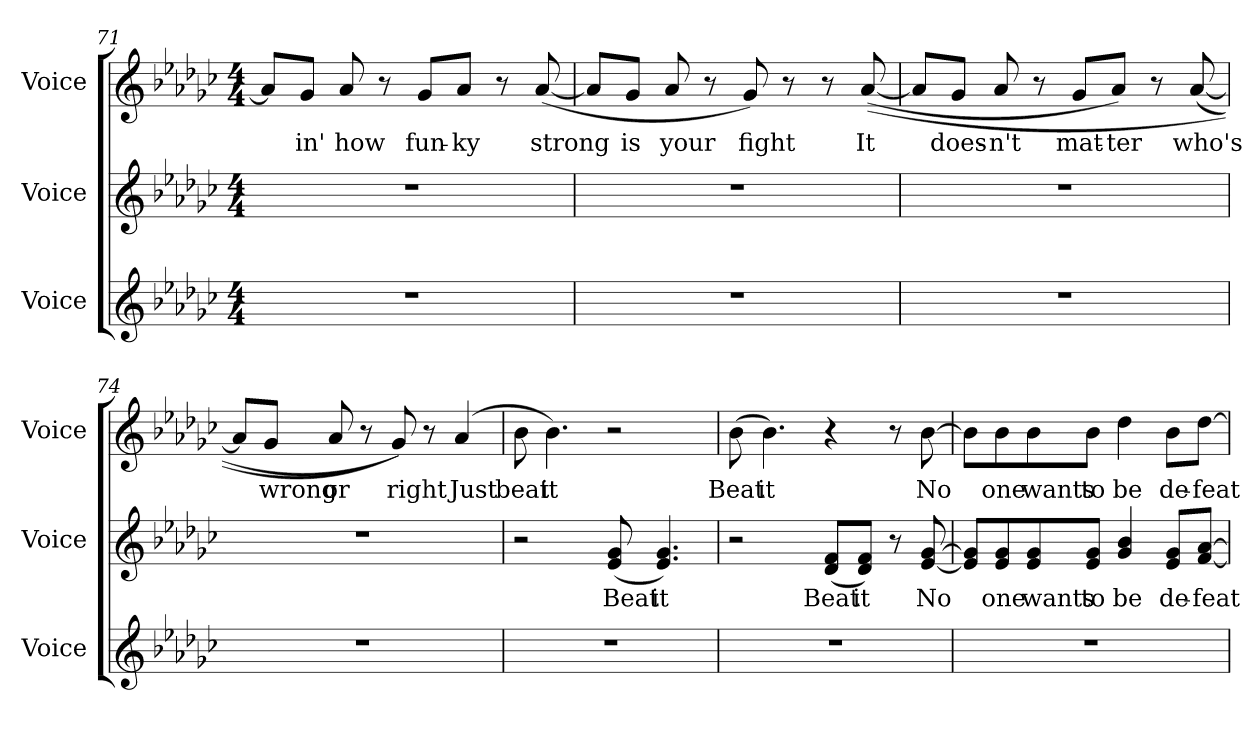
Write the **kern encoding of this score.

**kern	**kern	**text	**kern	**text
*part3	*part2	*part2	*part1	*part1
*staff3	*staff2	*staff2	*staff1	*staff1
*I"Voice	*I"Voice	*	*I"Voice	*
*I'Voice	*I'Voice	*	*I'Voice	*
*clefG2	*clefG2	*	*clefG2	*
*k[b-e-a-d-g-c-]	*k[b-e-a-d-g-c-]	*	*k[b-e-a-d-g-c-]	*
*e-:	*e-:	*	*e-:	*
*M4/4	*M4/4	*	*M4/4	*
=71	=71	=71	=71	=71
1r	1r	.	8a-i/L]	.
!	!	!	!	!LO:LY:b:color=#000000
.	.	.	8g-i/J	in'
!	!	!	!	!LO:LY:b:color=#000000
.	.	.	8a-i/	how
.	.	.	8r	.
!	!	!	!	!LO:LY:b:color=#000000
.	.	.	8g-i/L	fun-
!	!	!	!	!LO:LY:b:color=#000000
.	.	.	8a-i/J	-ky
.	.	.	8r	.
!	!	!	!	!LO:LY:b:color=#000000
.	.	.	([8a-i/	strong
=72	=72	=72	=72	=72
1r	1r	.	8a-i/L]	.
!	!	!	!	!LO:LY:b:color=#000000
.	.	.	8g-i/J	is
!	!	!	!	!LO:LY:b:color=#000000
.	.	.	8a-i/	your
.	.	.	8r	.
!	!	!	!	!LO:LY:b:color=#000000
.	.	.	8g-i/)	fight
.	.	.	8r	.
.	.	.	8r	.
!	!	!	!	!LO:LY:b:color=#000000
.	.	.	(([8a-i/	It
!!LO:LB:g=z
=73	=73	=73	=73	=73
1r	1r	.	8a-i/L]	.
!	!	!	!	!LO:LY:b:color=#000000
.	.	.	8g-i/J	does-
!	!	!	!	!LO:LY:b:color=#000000
.	.	.	8a-i/	-n't
.	.	.	8r	.
!	!	!	!	!LO:LY:b:color=#000000
.	.	.	8g-i/L	mat-
!	!	!	!	!LO:LY:b:color=#000000
.	.	.	8a-i/J)	-ter
.	.	.	8r	.
!	!	!	!	!LO:LY:b:color=#000000
.	.	.	([8a-i/	who's
=74	=74	=74	=74	=74
1r	1r	.	8a-i/L]	.
!	!	!	!	!LO:LY:b:color=#000000
.	.	.	8g-i/J	wrong
!	!	!	!	!LO:LY:b:color=#000000
.	.	.	8a-i/	or
.	.	.	8r	.
!	!	!	!	!LO:LY:b:color=#000000
.	.	.	8g-i/))	right
.	.	.	8r	.
!	!	!	!	!LO:LY:b:color=#000000
.	.	.	(4a-i/	Just
=75	=75	=75	=75	=75
!	!	!	!	!LO:LY:b:color=#000000
1r	2r	.	8b-i\	beat
!	!	!	!	!LO:LY:b:color=#000000
.	.	.	4.b-i\)	it
!	!	!LO:LY:b:color=#000000	!	!
.	(8e-i/ 8g-i	Beat	2r	.
!	!	!LO:LY:b:color=#000000	!	!
.	4.e-i/ 4.g-i)	it	.	.
=76	=76	=76	=76	=76
!	!	!	!	!LO:LY:b:color=#000000
1r	2r	.	(8b-i\	Beat
!	!	!	!	!LO:LY:b:color=#000000
.	.	.	4.b-i\)	it
!	!	!LO:LY:b:color=#000000	!	!
.	(8d-i/ 8fiL	Beat	4r	.
!	!	!LO:LY:b:color=#000000	!	!
.	8d-i/ 8fiJ)	it	.	.
.	8r	.	8r	.
!	!	!LO:LY:b:color=#000000	!	!
!	!	!	!	!LO:LY:b:color=#000000
.	[8e-i/ [8g-i	No	[8b-i\	No
!!LO:PB:g=z
=77	=77	=77	=77	=77
1r	8e-i/] 8g-i]L	.	8b-i\L]	.
!	!	!LO:LY:b:color=#000000	!	!
!	!	!	!	!LO:LY:b:color=#000000
.	8e-i/ 8g-i	one	8b-i\	one
!	!	!LO:LY:b:color=#000000	!	!
!	!	!	!	!LO:LY:b:color=#000000
.	8e-i/ 8g-i	wants	8b-i\	wants
!	!	!LO:LY:b:color=#000000	!	!
!	!	!	!	!LO:LY:b:color=#000000
.	8e-i/ 8g-iJ	to	8b-i\J	to
!	!	!LO:LY:b:color=#000000	!	!
!	!	!	!	!LO:LY:b:color=#000000
.	4g-i/ 4b-i	be	4dd-i\	be
!	!	!LO:LY:b:color=#000000	!	!
!	!	!	!	!LO:LY:b:color=#000000
.	8e-i/ 8g-iL	de-	8b-i\L	de-
!	!	!LO:LY:b:color=#000000	!	!
!	!	!	!	!LO:LY:b:color=#000000
.	[8fi/ [8a-iJ	-feat-	[8dd-i\J	-feat
=	=	=	=	=
*-	*-	*-	*-	*-
